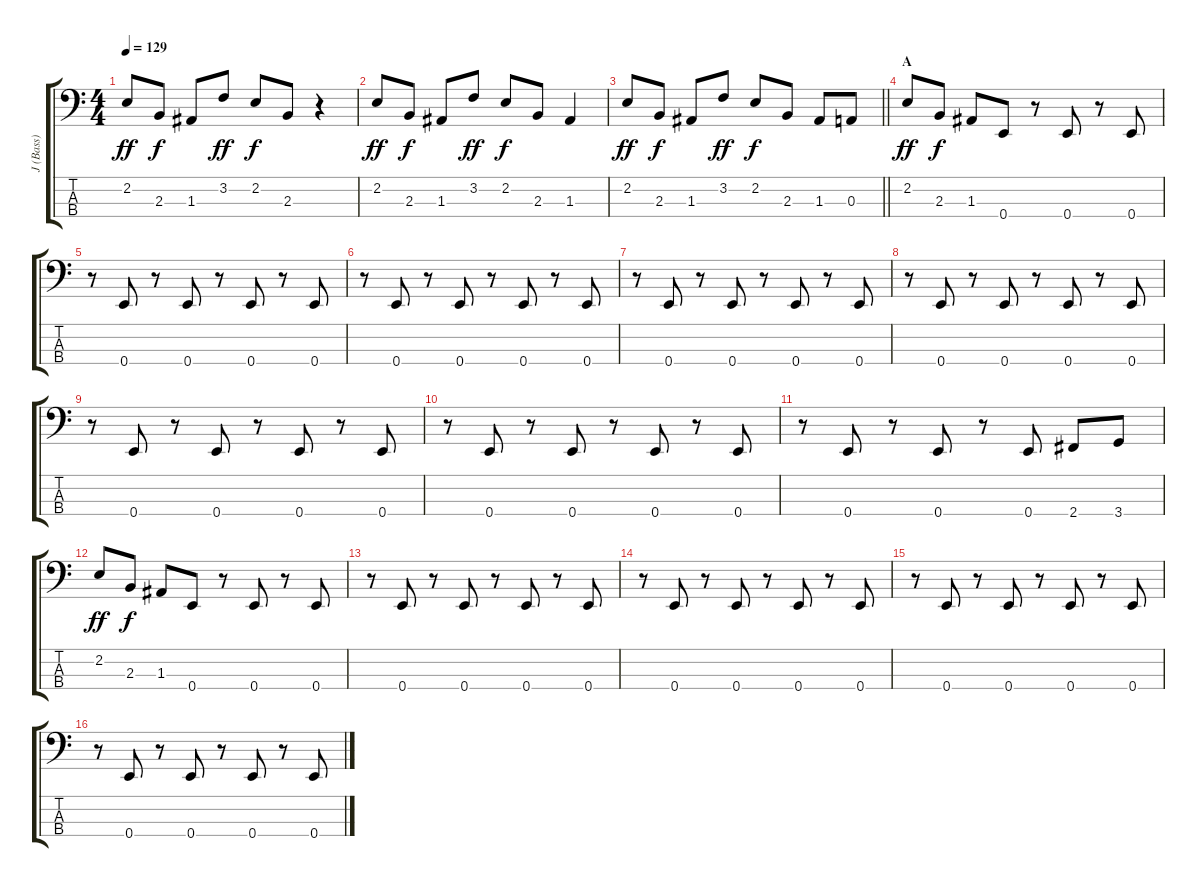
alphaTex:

\track ("J (Bass)" "J (Bass)") {instrument electricbassfinger}
\staff {score tabs}
\tuning (G2 D2 A1 E1) {hide}
\ts (4 4)
\tempo 129
\clef f4
\ks c
2.2.8{dy ff} 2.3.8{dy f} 1.3.8 3.2.8{dy ff} 2.2.8{dy f} 2.3.8 r.4 |
2.2.8{dy ff} 2.3.8{dy f} 1.3.8 3.2.8{dy ff} 2.2.8{dy f} 2.3.8 1.3.4 |
\barLineRight lightlight
2.2.8{dy ff} 2.3.8{dy f} 1.3.8 3.2.8{dy ff} 2.2.8{dy f} 2.3.8 1.3.8 0.3.8 |
\section ("" "A")
2.2.8{dy ff} 2.3.8{dy f} 1.3.8 0.4.8 r.8 0.4.8 r.8 0.4.8 |
r.8 0.4.8 r.8 0.4.8 r.8 0.4.8 r.8 0.4.8 |
r.8 0.4.8 r.8 0.4.8 r.8 0.4.8 r.8 0.4.8 |
r.8 0.4.8 r.8 0.4.8 r.8 0.4.8 r.8 0.4.8 |
r.8 0.4.8 r.8 0.4.8 r.8 0.4.8 r.8 0.4.8 |
r.8 0.4.8 r.8 0.4.8 r.8 0.4.8 r.8 0.4.8 |
r.8 0.4.8 r.8 0.4.8 r.8 0.4.8 r.8 0.4.8 |
r.8 0.4.8 r.8 0.4.8 r.8 0.4.8 2.4.8 3.4.8 |
2.2.8{dy ff} 2.3.8{dy f} 1.3.8 0.4.8 r.8 0.4.8 r.8 0.4.8 |
r.8 0.4.8 r.8 0.4.8 r.8 0.4.8 r.8 0.4.8 |
r.8 0.4.8 r.8 0.4.8 r.8 0.4.8 r.8 0.4.8 |
r.8 0.4.8 r.8 0.4.8 r.8 0.4.8 r.8 0.4.8 |
r.8 0.4.8 r.8 0.4.8 r.8 0.4.8 r.8 0.4.8
